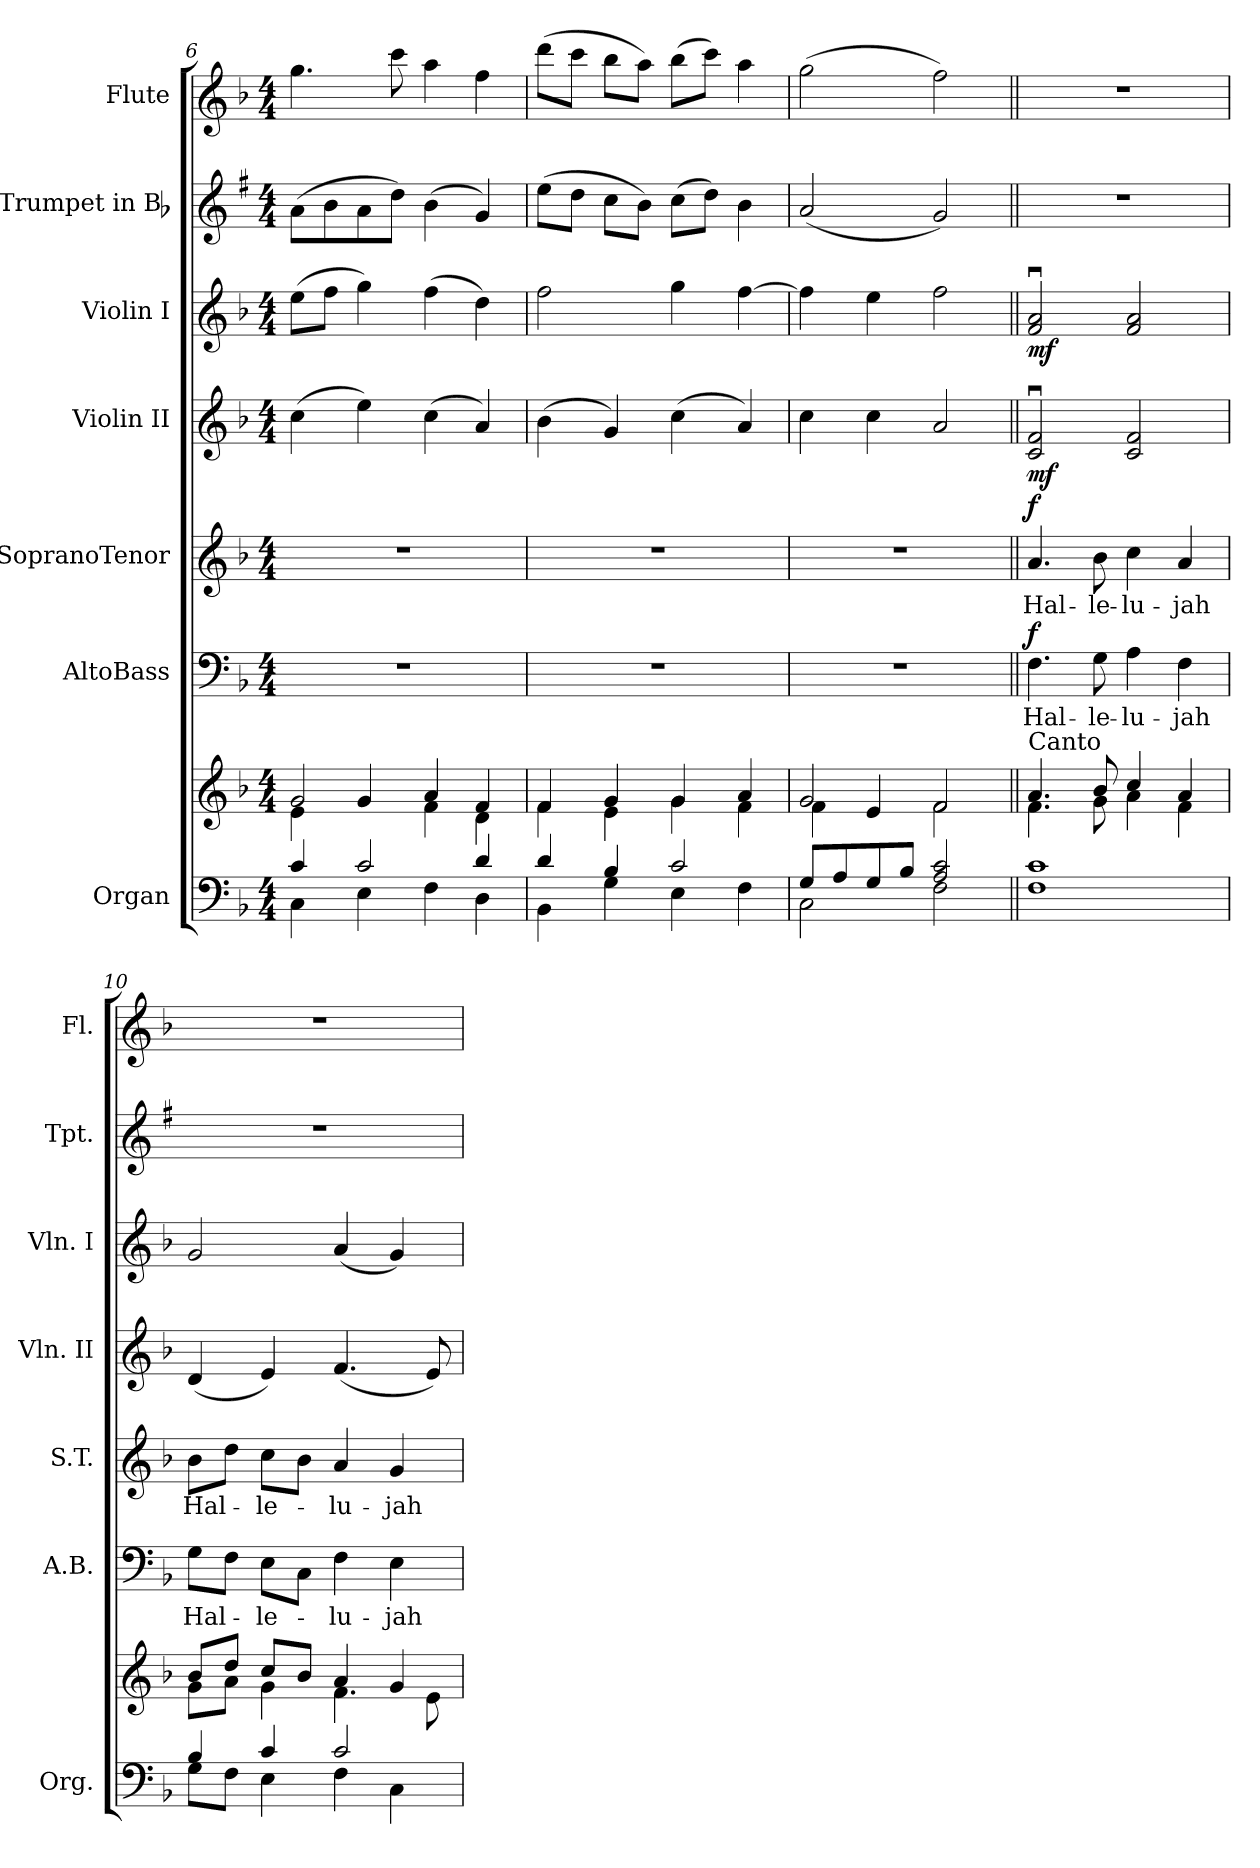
**kern	**kern	**kern	**text	**dynam	**kern	**text	**dynam	**kern	**dynam	**kern	**dynam	**kern	**kern
*part7	*part7	*part6	*part6	*part6	*part5	*part5	*part5	*part4	*part4	*part3	*part3	*part2	*part1
*staff8	*staff7	*staff6	*staff6	*staff6	*staff5	*staff5	*staff5	*staff4	*staff4	*staff3	*staff3	*staff2	*staff1
*I"Organ	*	*I"AltoBass	*	*	*I"SopranoTenor	*	*	*I"Violin II	*	*I"Violin I	*	*I"Trumpet in Bb	*I"Flute
*I'Org.	*	*I'A.B.	*	*	*I'S.T.	*	*	*I'Vln. II	*	*I'Vln. I	*	*I'Tpt.	*I'Fl.
*clefF4	*clefG2	*clefF4	*	*	*clefG2	*	*	*clefG2	*	*clefG2	*	*clefG2	*clefG2
*	*	*	*	*	*	*	*	*	*	*	*	*ITrd1c2	*
*k[b-]	*k[b-]	*k[b-]	*	*	*k[b-]	*	*	*k[b-]	*	*k[b-]	*	*k[b-]	*k[b-]
*F:	*F:	*F:	*	*	*F:	*	*	*F:	*	*F:	*	*F:	*F:
*M4/4	*M4/4	*M4/4	*	*	*M4/4	*	*	*M4/4	*	*M4/4	*	*M4/4	*M4/4
=6	=6	=6	=6	=6	=6	=6	=6	=6	=6	=6	=6	=6	=6
*^	*^	*	*	*	*	*	*	*^	*	*	*	*	*
4c/	4C\	2g/	4e\	1r	.	.	1r	.	.	(>4cc\	2ryy	.	(>8ee\L	.	(>8g\L	4.gg\
.	.	.	.	.	.	.	.	.	.	.	.	.	8ff\J	.	8a\	.
2c/	4E\	.	4g/	.	.	.	.	.	.	4ee\)	.	.	4gg\)	.	8g\	.
.	.	.	.	.	.	.	.	.	.	.	.	.	.	.	8cc\J)	8ccc\
.	4F\	4a/	4f\	.	.	.	.	.	.	(>4cc\	2ryy	.	(>4ff\	.	(>4a\	4aa\
4d/	4D\	4f/	4d\	.	.	.	.	.	.	4a/)	.	.	4dd\)	.	4f/)	4ff\
*	*	*	*	*	*	*	*	*	*	*v	*v	*	*	*	*	*
!!LO:PB:g=z
=7	=7	=7	=7	=7	=7	=7	=7	=7	=7	=7	=7	=7	=7	=7	=7
4d/	4BB-\	4f/	4f\	1r	.	.	1r	.	.	(>4b-\	.	2ff\	.	(>8dd\L	(>8ddd\L
.	.	.	.	.	.	.	.	.	.	.	.	.	.	8cc\J	8ccc\J
4B-/	4G\	4g/	4e\	.	.	.	.	.	.	4g/)	.	.	.	8b-\L	8bb-\L
.	.	.	.	.	.	.	.	.	.	.	.	.	.	8a\J)	8aa\J)
2c/	4E\	4g/	4g\	.	.	.	.	.	.	(>4cc\	.	4gg\	.	(>8b-\L	(>8bb-\L
.	.	.	.	.	.	.	.	.	.	.	.	.	.	8cc\J)	8ccc\J)
.	4F\	4a/	4f\	.	.	.	.	.	.	4a/)	.	[>4ff\	.	4a\	4aa\
=8	=8	=8	=8	=8	=8	=8	=8	=8	=8	=8	=8	=8	=8	=8	=8
8G/L	2C\	2g/	4f\	1r	.	.	1r	.	.	4cc\	.	4ff\]	.	(<2g/	(>2gg\
8A/	.	.	.	.	.	.	.	.	.	.	.	.	.	.	.
8G/	.	.	4e/	.	.	.	.	.	.	4cc\	.	4ee\	.	.	.
8B-/J	.	.	.	.	.	.	.	.	.	.	.	.	.	.	.
2A/ 2c/	2F\	2f/	2f\	.	.	.	.	.	.	2a/	.	2ff\	.	2f/)	2ff\)
=9||	=9||	=9||	=9||	=9||	=9||	=9||	=9||	=9||	=9||	=9||	=9||	=9||	=9||	=9||	=9||
!	!	!LO:TX:a:t=Canto	!	!	!	!	!	!	!	!	!	!	!	!	!
!	!	!	!	!	!	!LO:DY:b	!	!	!LO:DY:b	!	!LO:DY:b	!	!LO:DY:b	!	!
1c	1F	4.a/	4.f\	4.F\	Hal-	f	4.a/	Hal-	f	2c/u 2f/u	mf	2f/u 2a/u	mf	1r	1r
.	.	8b-/	8g\	8G\	-le-	.	8b-\	-le-	.	.	.	.	.	.	.
.	.	4cc/	4a\	4A\	-lu-	.	4cc\	-lu-	.	2c/ 2f/	.	2f/ 2a/	.	.	.
.	.	4a/	4f\	4F\	-jah	.	4a/	-jah	.	.	.	.	.	.	.
=10	=10	=10	=10	=10	=10	=10	=10	=10	=10	=10	=10	=10	=10	=10	=10
4B-/	8G\L	8b-/L	8g\L	8G\L	Hal-	.	8b-\L	Hal-	.	(<4d/	.	2g/	.	1r	1r
.	8F\J	8dd/J	8a\J	8F\J	.	.	8dd\J	.	.	.	.	.	.	.	.
4c/	4E\	8cc/L	4g\	8E\L	-le-	.	8cc\L	-le-	.	4e/)	.	.	.	.	.
.	.	8b-/J	.	8C\J	.	.	8b-\J	.	.	.	.	.	.	.	.
2c/	4F\	4a/	4.f\	4F\	-lu-	.	4a/	-lu-	.	(<4.f/	.	(<4a/	.	.	.
.	4C\	4g/	.	4E\	-jah	.	4g/	-jah	.	.	.	4g/)	.	.	.
.	.	.	8e\	.	.	.	.	.	.	8e/)	.	.	.	.	.
*v	*v	*	*	*	*	*	*	*	*	*	*	*	*	*	*
*	*v	*v	*	*	*	*	*	*	*	*	*	*	*	*
=	=	=	=	=	=	=	=	=	=	=	=	=	=
*-	*-	*-	*-	*-	*-	*-	*-	*-	*-	*-	*-	*-	*-
